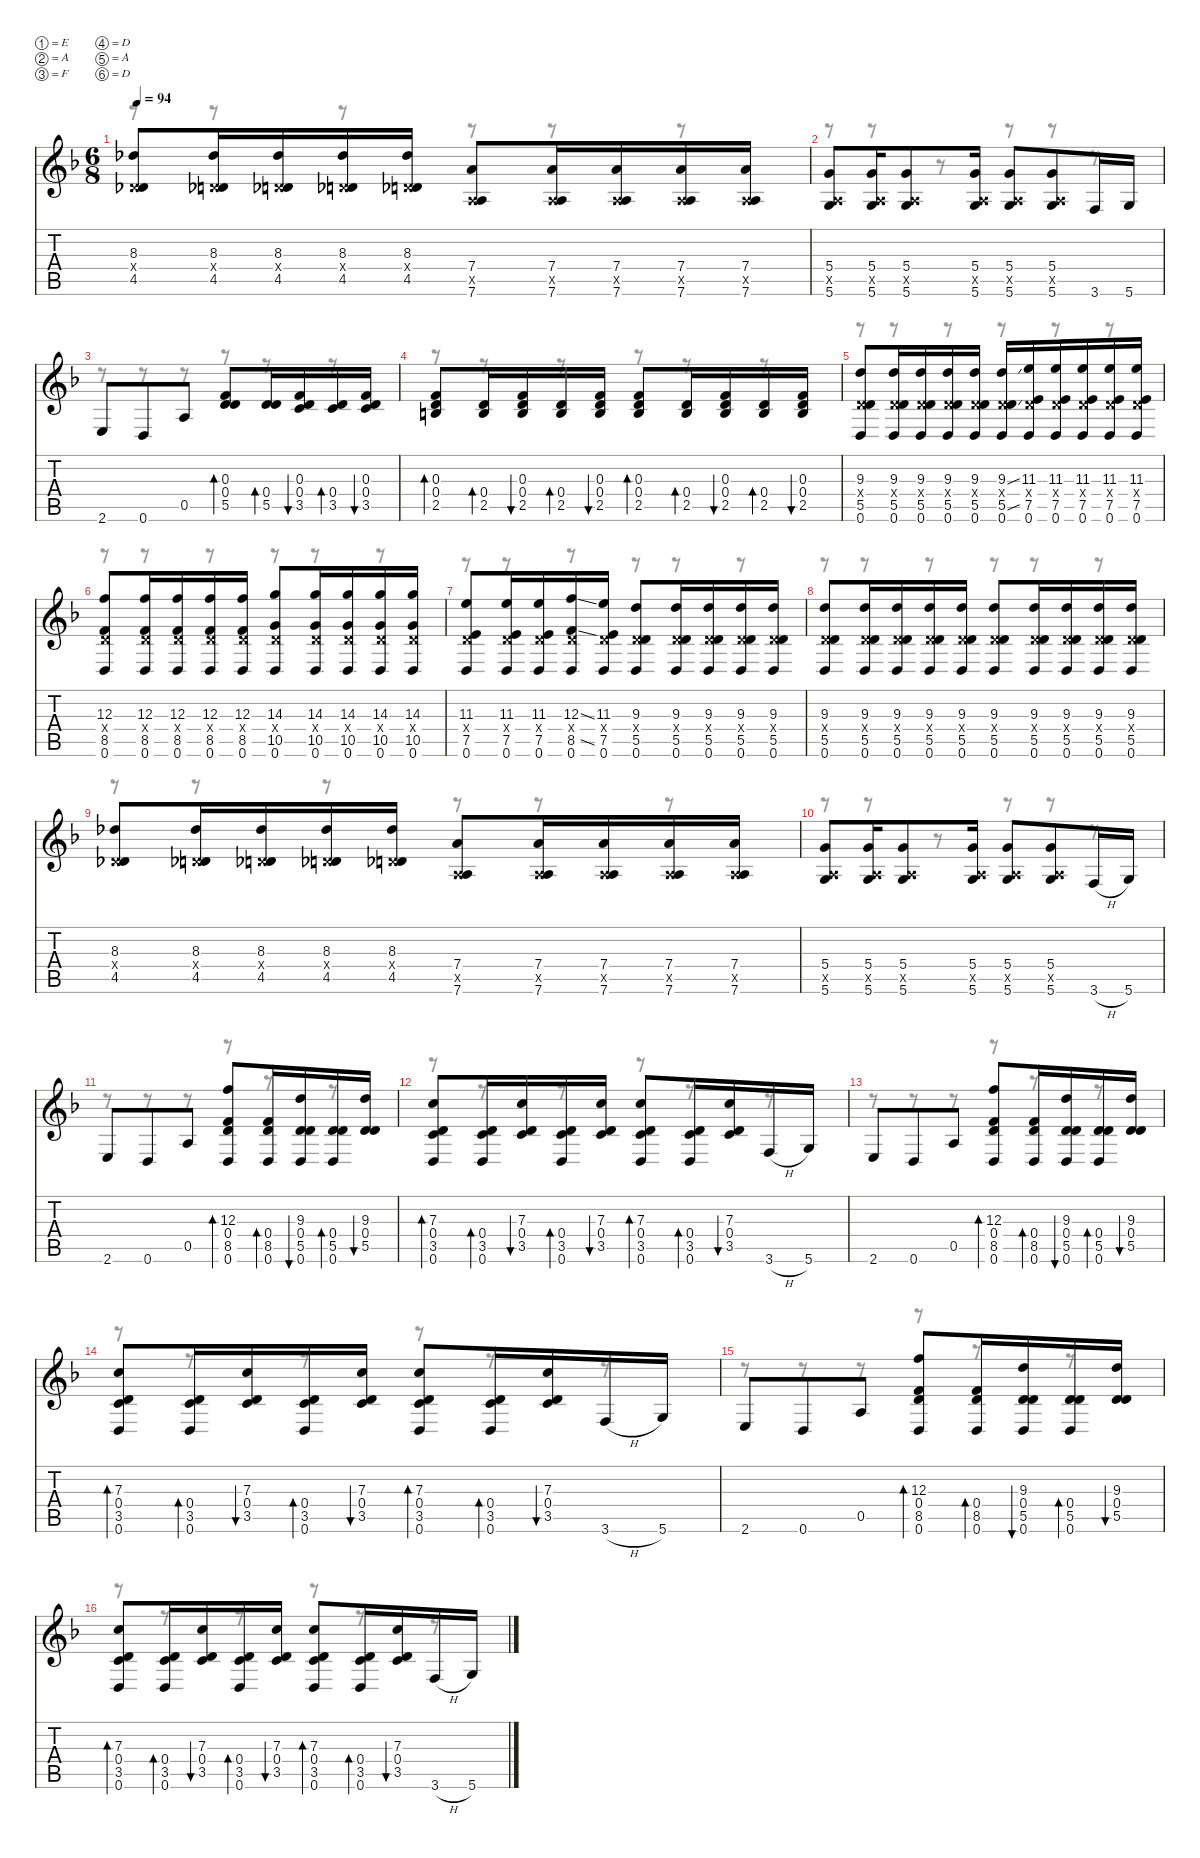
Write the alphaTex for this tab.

\defaultSystemsLayout 4
\hideDynamics
\bracketExtendMode nobrackets
\singleTrackTrackNamePolicy hidden
\multiTrackTrackNamePolicy hidden
\otherSystemsTrackNameOrientation horizontal
\track ("P. Lindgren" "dist.guit.") {instrument distortionguitar}
\staff {score tabs}
\tuning (E4 A3 F3 D3 A2 D2)
\voice
\ts (6 8)
\tempo 94
\clef g2
\ks dminor
(8.3{acc b} 0.4{x acc forcenatural} 4.5{acc b}).8{dy f beam Up} (8.3{acc b} 0.4{x acc forcenatural} 4.5{acc b}).16{beam Up} (8.3{acc b} 0.4{x acc forcenatural} 4.5{acc b}).16{beam Up} (8.3{acc b} 0.4{x acc forcenatural} 4.5{acc b}).16{beam Up} (8.3{acc b} 0.4{x acc forcenatural} 4.5{acc b}).16{beam Up} (7.4{acc forcenatural} 0.5{x acc forcenatural} 7.6{acc forcenatural}).8{beam Up} (7.4{acc forcenatural} 0.5{x acc forcenatural} 7.6{acc forcenatural}).16{beam Up} (7.4{acc forcenatural} 0.5{x acc forcenatural} 7.6{acc forcenatural}).16{beam Up} (7.4{acc forcenatural} 0.5{x acc forcenatural} 7.6{acc forcenatural}).16{beam Up} (7.4{acc forcenatural} 0.5{x acc forcenatural} 7.6{acc forcenatural}).16{beam Up} |
(5.4{acc forcenatural} 0.5{x acc forcenatural} 5.6{acc forcenatural}).8{beam Up} (5.4{acc forcenatural} 0.5{x acc forcenatural} 5.6{acc forcenatural}).16{beam Up} (5.4{acc forcenatural} 0.5{x acc forcenatural} 5.6{acc forcenatural}).8{beam Up} (5.4{acc forcenatural} 0.5{x acc forcenatural} 5.6{acc forcenatural}).16{beam Up} (5.4{acc forcenatural} 0.5{x acc forcenatural} 5.6{acc forcenatural}).8{beam Up} (5.4{acc forcenatural} 0.5{x acc forcenatural} 5.6{acc forcenatural}).8{beam Up} 3.6{acc forcenatural}.16{beam Up} 5.6{acc forcenatural}.16{beam Up} |
2.6{acc forcenatural}.8{beam Up} 0.6{acc forcenatural}.8{beam Up} 0.5{acc forcenatural}.8{beam Up} (0.3{acc forcenatural} 0.4{acc forcenatural} 5.5{acc forcenatural}).8{bd 60 beam Up} (0.4{acc forcenatural} 5.5{acc forcenatural}).16{bd 60 beam Up} (0.3{acc forcenatural} 0.4{acc forcenatural} 3.5{acc forcenatural}).16{bu 60 beam Up} (0.4{acc forcenatural} 3.5{acc forcenatural}).16{bd 60 beam Up} (0.3{acc forcenatural} 0.4{acc forcenatural} 3.5{acc forcenatural}).16{bu 60 beam Up} |
(0.3{acc forcenatural} 0.4{acc forcenatural} 2.5{acc forcenatural}).8{bd 60 beam Up} (0.4{acc forcenatural} 2.5{acc forcenatural}).16{bd 60 beam Up} (0.3{acc forcenatural} 0.4{acc forcenatural} 2.5{acc forcenatural}).16{bu 60 beam Up} (0.4{acc forcenatural} 2.5{acc forcenatural}).16{bd 60 beam Up} (0.3{acc forcenatural} 0.4{acc forcenatural} 2.5{acc forcenatural}).16{bu 60 beam Up} (0.3{acc forcenatural} 0.4{acc forcenatural} 2.5{acc forcenatural}).8{bd 60 beam Up} (0.4{acc forcenatural} 2.5{acc forcenatural}).16{bd 60 beam Up} (0.3{acc forcenatural} 0.4{acc forcenatural} 2.5{acc forcenatural}).16{bu 60 beam Up} (0.4{acc forcenatural} 2.5{acc forcenatural}).16{bd 60 beam Up} (0.3{acc forcenatural} 0.4{acc forcenatural} 2.5{acc forcenatural}).16{bu 60 beam Up} |
(9.3{acc forcenatural} 0.4{x acc forcenatural} 5.5{acc forcenatural} 0.6{acc forcenatural}).8{beam Up} (9.3{acc forcenatural} 0.4{x acc forcenatural} 5.5{acc forcenatural} 0.6{acc forcenatural}).16{beam Up} (9.3{acc forcenatural} 0.4{x acc forcenatural} 5.5{acc forcenatural} 0.6{acc forcenatural}).16{beam Up} (9.3{acc forcenatural} 0.4{x acc forcenatural} 5.5{acc forcenatural} 0.6{acc forcenatural}).16{beam Up} (9.3{acc forcenatural} 0.4{x acc forcenatural} 5.5{acc forcenatural} 0.6{acc forcenatural}).16{beam Up} (9.3{ss acc forcenatural} 0.4{x acc forcenatural} 5.5{ss acc forcenatural} 0.6{acc forcenatural}).16{beam Up} (11.3{acc forcenatural} 0.4{x acc forcenatural} 7.5{acc forcenatural} 0.6{acc forcenatural}).16{beam Up} (11.3{acc forcenatural} 0.4{x acc forcenatural} 7.5{acc forcenatural} 0.6{acc forcenatural}).16{beam Up} (11.3{acc forcenatural} 0.4{x acc forcenatural} 7.5{acc forcenatural} 0.6{acc forcenatural}).16{beam Up} (11.3{acc forcenatural} 0.4{x acc forcenatural} 7.5{acc forcenatural} 0.6{acc forcenatural}).16{beam Up} (11.3{acc forcenatural} 0.4{x acc forcenatural} 7.5{acc forcenatural} 0.6{acc forcenatural}).16{beam Up} |
(12.3{acc forcenatural} 0.4{x acc forcenatural} 8.5{acc forcenatural} 0.6{acc forcenatural}).8{beam Up} (12.3{acc forcenatural} 0.4{x acc forcenatural} 8.5{acc forcenatural} 0.6{acc forcenatural}).16{beam Up} (12.3{acc forcenatural} 0.4{x acc forcenatural} 8.5{acc forcenatural} 0.6{acc forcenatural}).16{beam Up} (12.3{acc forcenatural} 0.4{x acc forcenatural} 8.5{acc forcenatural} 0.6{acc forcenatural}).16{beam Up} (12.3{acc forcenatural} 0.4{x acc forcenatural} 8.5{acc forcenatural} 0.6{acc forcenatural}).16{beam Up} (14.3{acc forcenatural} 0.4{x acc forcenatural} 10.5{acc forcenatural} 0.6{acc forcenatural}).8{beam Up} (14.3{acc forcenatural} 0.4{x acc forcenatural} 10.5{acc forcenatural} 0.6{acc forcenatural}).16{beam Up} (14.3{acc forcenatural} 0.4{x acc forcenatural} 10.5{acc forcenatural} 0.6{acc forcenatural}).16{beam Up} (14.3{acc forcenatural} 0.4{x acc forcenatural} 10.5{acc forcenatural} 0.6{acc forcenatural}).16{beam Up} (14.3{acc forcenatural} 0.4{x acc forcenatural} 10.5{acc forcenatural} 0.6{acc forcenatural}).16{beam Up} |
(11.3{acc forcenatural} 0.4{x acc forcenatural} 7.5{acc forcenatural} 0.6{acc forcenatural}).8{beam Up} (11.3{acc forcenatural} 0.4{x acc forcenatural} 7.5{acc forcenatural} 0.6{acc forcenatural}).16{beam Up} (11.3{acc forcenatural} 0.4{x acc forcenatural} 7.5{acc forcenatural} 0.6{acc forcenatural}).16{beam Up} (12.3{ss acc forcenatural} 0.4{x acc forcenatural} 8.5{ss acc forcenatural} 0.6{acc forcenatural}).16{beam Up} (11.3{acc forcenatural} 0.4{x acc forcenatural} 7.5{acc forcenatural} 0.6{acc forcenatural}).16{dy ff beam Up} (9.3{acc forcenatural} 0.4{x acc forcenatural} 5.5{acc forcenatural} 0.6{acc forcenatural}).8{dy f beam Up} (9.3{acc forcenatural} 0.4{x acc forcenatural} 5.5{acc forcenatural} 0.6{acc forcenatural}).16{beam Up} (9.3{acc forcenatural} 0.4{x acc forcenatural} 5.5{acc forcenatural} 0.6{acc forcenatural}).16{beam Up} (9.3{acc forcenatural} 0.4{x acc forcenatural} 5.5{acc forcenatural} 0.6{acc forcenatural}).16{beam Up} (9.3{acc forcenatural} 0.4{x acc forcenatural} 5.5{acc forcenatural} 0.6{acc forcenatural}).16{beam Up} |
(9.3{acc forcenatural} 0.4{x acc forcenatural} 5.5{acc forcenatural} 0.6{acc forcenatural}).8{beam Up} (9.3{acc forcenatural} 0.4{x acc forcenatural} 5.5{acc forcenatural} 0.6{acc forcenatural}).16{beam Up} (9.3{acc forcenatural} 0.4{x acc forcenatural} 5.5{acc forcenatural} 0.6{acc forcenatural}).16{beam Up} (9.3{acc forcenatural} 0.4{x acc forcenatural} 5.5{acc forcenatural} 0.6{acc forcenatural}).16{beam Up} (9.3{acc forcenatural} 0.4{x acc forcenatural} 5.5{acc forcenatural} 0.6{acc forcenatural}).16{beam Up} (9.3{acc forcenatural} 0.4{x acc forcenatural} 5.5{acc forcenatural} 0.6{acc forcenatural}).8{beam Up} (9.3{acc forcenatural} 0.4{x acc forcenatural} 5.5{acc forcenatural} 0.6{acc forcenatural}).16{beam Up} (9.3{acc forcenatural} 0.4{x acc forcenatural} 5.5{acc forcenatural} 0.6{acc forcenatural}).16{beam Up} (9.3{acc forcenatural} 0.4{x acc forcenatural} 5.5{acc forcenatural} 0.6{acc forcenatural}).16{beam Up} (9.3{acc forcenatural} 0.4{x acc forcenatural} 5.5{acc forcenatural} 0.6{acc forcenatural}).16{beam Up} |
(8.3{acc b} 0.4{x acc forcenatural} 4.5{acc b}).8{beam Up} (8.3{acc b} 0.4{x acc forcenatural} 4.5{acc b}).16{beam Up} (8.3{acc b} 0.4{x acc forcenatural} 4.5{acc b}).16{beam Up} (8.3{acc b} 0.4{x acc forcenatural} 4.5{acc b}).16{beam Up} (8.3{acc b} 0.4{x acc forcenatural} 4.5{acc b}).16{beam Up} (7.4{acc forcenatural} 0.5{x acc forcenatural} 7.6{acc forcenatural}).8{beam Up} (7.4{acc forcenatural} 0.5{x acc forcenatural} 7.6{acc forcenatural}).16{beam Up} (7.4{acc forcenatural} 0.5{x acc forcenatural} 7.6{acc forcenatural}).16{beam Up} (7.4{acc forcenatural} 0.5{x acc forcenatural} 7.6{acc forcenatural}).16{beam Up} (7.4{acc forcenatural} 0.5{x acc forcenatural} 7.6{acc forcenatural}).16{beam Up} |
(5.4{acc forcenatural} 0.5{x acc forcenatural} 5.6{acc forcenatural}).8{beam Up} (5.4{acc forcenatural} 0.5{x acc forcenatural} 5.6{acc forcenatural}).16{beam Up} (5.4{acc forcenatural} 0.5{x acc forcenatural} 5.6{acc forcenatural}).8{beam Up} (5.4{acc forcenatural} 0.5{x acc forcenatural} 5.6{acc forcenatural}).16{beam Up} (5.4{acc forcenatural} 0.5{x acc forcenatural} 5.6{acc forcenatural}).8{beam Up} (5.4{acc forcenatural} 0.5{x acc forcenatural} 5.6{acc forcenatural}).8{beam Up} 3.6{h acc forcenatural}.16{dy ff beam Up} 5.6{acc forcenatural}.16{beam Up} |
2.6{acc forcenatural}.8{beam Up} 0.6{acc forcenatural}.8{beam Up} 0.5{acc forcenatural}.8{beam Up} (12.3{acc forcenatural} 0.4{acc forcenatural} 8.5{acc forcenatural} 0.6{acc forcenatural}).8{bd 30 dy f beam Up} (0.4{acc forcenatural} 8.5{acc forcenatural} 0.6{acc forcenatural}).16{bd 30 beam Up} (9.3{acc forcenatural} 0.4{acc forcenatural} 5.5{acc forcenatural} 0.6{acc forcenatural}).16{bu 30 beam Up} (0.4{acc forcenatural} 5.5{acc forcenatural} 0.6{acc forcenatural}).16{bd 30 beam Up} (9.3{acc forcenatural} 0.4{acc forcenatural} 5.5{acc forcenatural}).16{bu 30 beam Up} |
(7.3{acc forcenatural} 0.4{acc forcenatural} 3.5{acc forcenatural} 0.6{acc forcenatural}).8{bd 30 beam Up} (0.4{acc forcenatural} 3.5{acc forcenatural} 0.6{acc forcenatural}).16{bd 30 beam Up} (7.3{acc forcenatural} 0.4{acc forcenatural} 3.5{acc forcenatural}).16{bu 30 beam Up} (0.4{acc forcenatural} 3.5{acc forcenatural} 0.6{acc forcenatural}).16{bd 30 beam Up} (7.3{acc forcenatural} 0.4{acc forcenatural} 3.5{acc forcenatural}).16{bu 30 beam Up} (7.3{acc forcenatural} 0.4{acc forcenatural} 3.5{acc forcenatural} 0.6{acc forcenatural}).8{bd 30 beam Up} (0.4{acc forcenatural} 3.5{acc forcenatural} 0.6{acc forcenatural}).16{bd 30 beam Up} (7.3{acc forcenatural} 0.4{acc forcenatural} 3.5{acc forcenatural}).16{bu 30 beam Up} 3.6{h acc forcenatural}.16{dy ff beam Up} 5.6{acc forcenatural}.16{beam Up} |
2.6{acc forcenatural}.8{beam Up} 0.6{acc forcenatural}.8{beam Up} 0.5{acc forcenatural}.8{beam Up} (12.3{acc forcenatural} 0.4{acc forcenatural} 8.5{acc forcenatural} 0.6{acc forcenatural}).8{bd 30 dy f beam Up} (0.4{acc forcenatural} 8.5{acc forcenatural} 0.6{acc forcenatural}).16{bd 30 beam Up} (9.3{acc forcenatural} 0.4{acc forcenatural} 5.5{acc forcenatural} 0.6{acc forcenatural}).16{bu 30 beam Up} (0.4{acc forcenatural} 5.5{acc forcenatural} 0.6{acc forcenatural}).16{bd 30 beam Up} (9.3{acc forcenatural} 0.4{acc forcenatural} 5.5{acc forcenatural}).16{bu 30 beam Up} |
(7.3{acc forcenatural} 0.4{acc forcenatural} 3.5{acc forcenatural} 0.6{acc forcenatural}).8{bd 30 beam Up} (0.4{acc forcenatural} 3.5{acc forcenatural} 0.6{acc forcenatural}).16{bd 30 beam Up} (7.3{acc forcenatural} 0.4{acc forcenatural} 3.5{acc forcenatural}).16{bu 30 beam Up} (0.4{acc forcenatural} 3.5{acc forcenatural} 0.6{acc forcenatural}).16{bd 30 beam Up} (7.3{acc forcenatural} 0.4{acc forcenatural} 3.5{acc forcenatural}).16{bu 30 beam Up} (7.3{acc forcenatural} 0.4{acc forcenatural} 3.5{acc forcenatural} 0.6{acc forcenatural}).8{bd 30 beam Up} (0.4{acc forcenatural} 3.5{acc forcenatural} 0.6{acc forcenatural}).16{bd 30 beam Up} (7.3{acc forcenatural} 0.4{acc forcenatural} 3.5{acc forcenatural}).16{bu 30 beam Up} 3.6{h acc forcenatural}.16{dy ff beam Up} 5.6{acc forcenatural}.16{beam Up} |
2.6{acc forcenatural}.8{beam Up} 0.6{acc forcenatural}.8{beam Up} 0.5{acc forcenatural}.8{beam Up} (12.3{acc forcenatural} 0.4{acc forcenatural} 8.5{acc forcenatural} 0.6{acc forcenatural}).8{bd 30 dy f beam Up} (0.4{acc forcenatural} 8.5{acc forcenatural} 0.6{acc forcenatural}).16{bd 30 beam Up} (9.3{acc forcenatural} 0.4{acc forcenatural} 5.5{acc forcenatural} 0.6{acc forcenatural}).16{bu 30 beam Up} (0.4{acc forcenatural} 5.5{acc forcenatural} 0.6{acc forcenatural}).16{bd 30 beam Up} (9.3{acc forcenatural} 0.4{acc forcenatural} 5.5{acc forcenatural}).16{bu 30 beam Up} |
(7.3{acc forcenatural} 0.4{acc forcenatural} 3.5{acc forcenatural} 0.6{acc forcenatural}).8{bd 30 beam Up} (0.4{acc forcenatural} 3.5{acc forcenatural} 0.6{acc forcenatural}).16{bd 30 beam Up} (7.3{acc forcenatural} 0.4{acc forcenatural} 3.5{acc forcenatural}).16{bu 30 beam Up} (0.4{acc forcenatural} 3.5{acc forcenatural} 0.6{acc forcenatural}).16{bd 30 beam Up} (7.3{acc forcenatural} 0.4{acc forcenatural} 3.5{acc forcenatural}).16{bu 30 beam Up} (7.3{acc forcenatural} 0.4{acc forcenatural} 3.5{acc forcenatural} 0.6{acc forcenatural}).8{bd 30 beam Up} (0.4{acc forcenatural} 3.5{acc forcenatural} 0.6{acc forcenatural}).16{bd 30 beam Up} (7.3{acc forcenatural} 0.4{acc forcenatural} 3.5{acc forcenatural}).16{bu 30 beam Up} 3.6{h acc forcenatural}.16{dy ff beam Up} 5.6{acc forcenatural}.16{beam Up}
\voice
\clef g2
\ottava regular
\simile none
\ks dminor
r.8{dy mf beam Down} r.8{beam Down} r.8{beam Down} r.8{beam Down} r.8{beam Down} r.8{beam Down} |
r.8{beam Down} r.8{beam Down} r.8{beam Down} r.8{beam Down} r.8{beam Down} r.8{beam Down} |
r.8{beam Down} r.8{beam Down} r.8{beam Down} r.8{beam Down} r.8{beam Down} r.8{beam Down} |
r.8{beam Down} r.8{beam Down} r.8{beam Down} r.8{beam Down} r.8{beam Down} r.8{beam Down} |
r.8{beam Down} r.8{beam Down} r.8{beam Down} r.8{beam Down} r.8{beam Down} r.8{beam Down} |
r.8{beam Down} r.8{beam Down} r.8{beam Down} r.8{beam Down} r.8{beam Down} r.8{beam Down} |
r.8{beam Down} r.8{beam Down} r.8{beam Down} r.8{beam Down} r.8{beam Down} r.8{beam Down} |
r.8{beam Down} r.8{beam Down} r.8{beam Down} r.8{beam Down} r.8{beam Down} r.8{beam Down} |
r.8{beam Down} r.8{beam Down} r.8{beam Down} r.8{beam Down} r.8{beam Down} r.8{beam Down} |
r.8{beam Down} r.8{beam Down} r.8{beam Down} r.8{beam Down} r.8{beam Down} r.8{beam Down} |
r.8{beam Down} r.8{beam Down} r.8{beam Down} r.8{beam Down} r.8{beam Down} r.8{beam Down} |
r.8{beam Down} r.8{beam Down} r.8{beam Down} r.8{beam Down} r.8{beam Down} r.8{beam Down} |
r.8{beam Down} r.8{beam Down} r.8{beam Down} r.8{beam Down} r.8{beam Down} r.8{beam Down} |
r.8{beam Down} r.8{beam Down} r.8{beam Down} r.8{beam Down} r.8{beam Down} r.8{beam Down} |
r.8{beam Down} r.8{beam Down} r.8{beam Down} r.8{beam Down} r.8{beam Down} r.8{beam Down} |
r.8{beam Down} r.8{beam Down} r.8{beam Down} r.8{beam Down} r.8{beam Down} r.8{beam Down}
